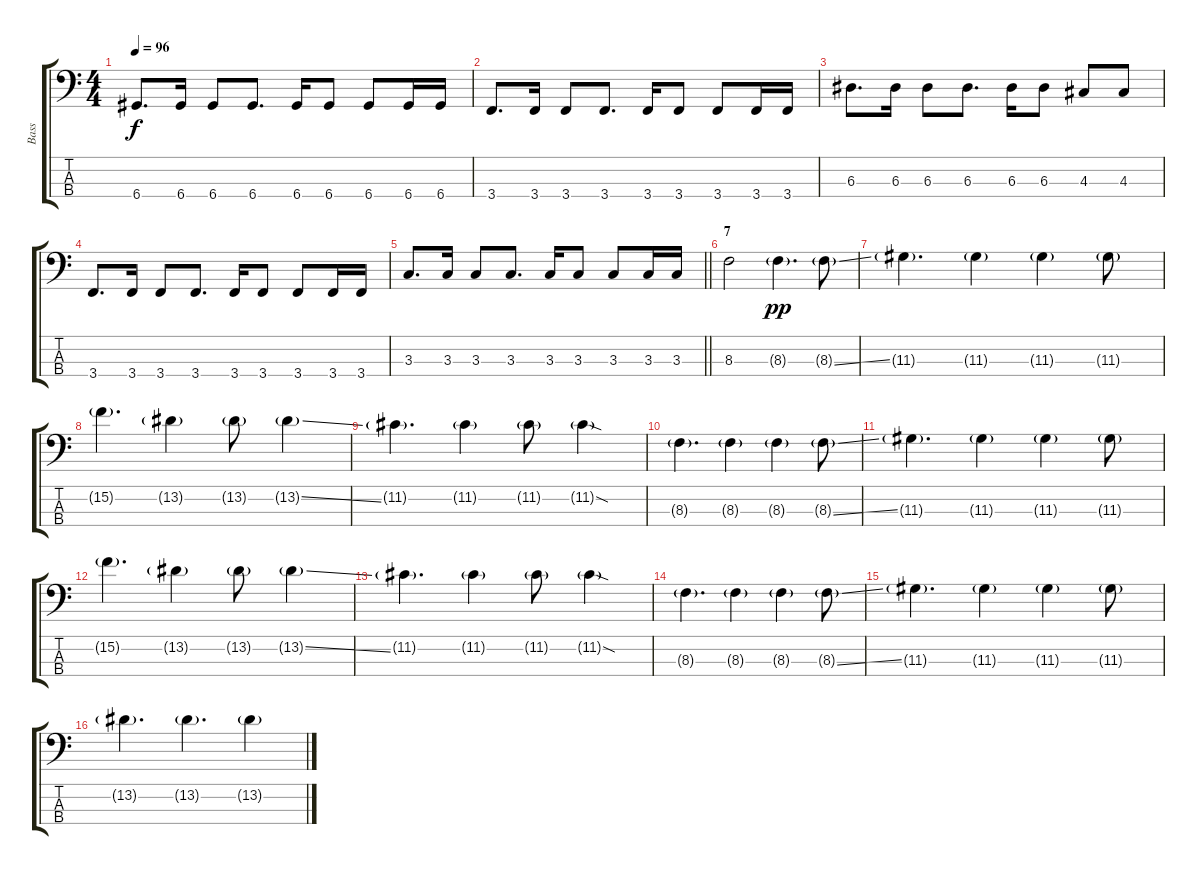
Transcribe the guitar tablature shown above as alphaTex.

\track ("Bass" "Bass") {instrument electricbassfinger}
\staff {score tabs}
\tuning (G2 D2 A1 D1) {hide}
\ts (4 4)
\tempo 96
\clef f4
\ks c
6.4.8{d dy f} 6.4.16 6.4.8 6.4.8{d} 6.4.16 6.4.8 6.4.8 6.4.16 6.4.16 |
3.4.8{d} 3.4.16 3.4.8 3.4.8{d} 3.4.16 3.4.8 3.4.8 3.4.16 3.4.16 |
6.3.8{d} 6.3.16 6.3.8 6.3.8{d} 6.3.16 6.3.8 4.3.8 4.3.8 |
3.4.8{d} 3.4.16 3.4.8 3.4.8{d} 3.4.16 3.4.8 3.4.8 3.4.16 3.4.16 |
\barLineRight lightlight
3.3.8{d} 3.3.16 3.3.8 3.3.8{d} 3.3.16 3.3.8 3.3.8 3.3.16 3.3.16 |
\section ("" "7")
8.3.2 8.3{g}.4{d dy pp} 8.3{ss g}.8 |
11.3{g}.4{d} 11.3{g}.4 11.3{g}.4 11.3{g}.8 |
15.2{g}.4{d} 13.2{g}.4 13.2{g}.8 13.2{ss g}.4 |
11.2{g}.4{d} 11.2{g}.4 11.2{g}.8 11.2{sod g}.4 |
8.3{g}.4{d} 8.3{g}.4 8.3{g}.4 8.3{ss g}.8 |
11.3{g}.4{d} 11.3{g}.4 11.3{g}.4 11.3{g}.8 |
15.2{g}.4{d} 13.2{g}.4 13.2{g}.8 13.2{ss g}.4 |
11.2{g}.4{d} 11.2{g}.4 11.2{g}.8 11.2{sod g}.4 |
8.3{g}.4{d} 8.3{g}.4 8.3{g}.4 8.3{ss g}.8 |
11.3{g}.4{d} 11.3{g}.4 11.3{g}.4 11.3{g}.8 |
13.2{g}.4{d} 13.2{g}.4{d} 13.2{g}.4
